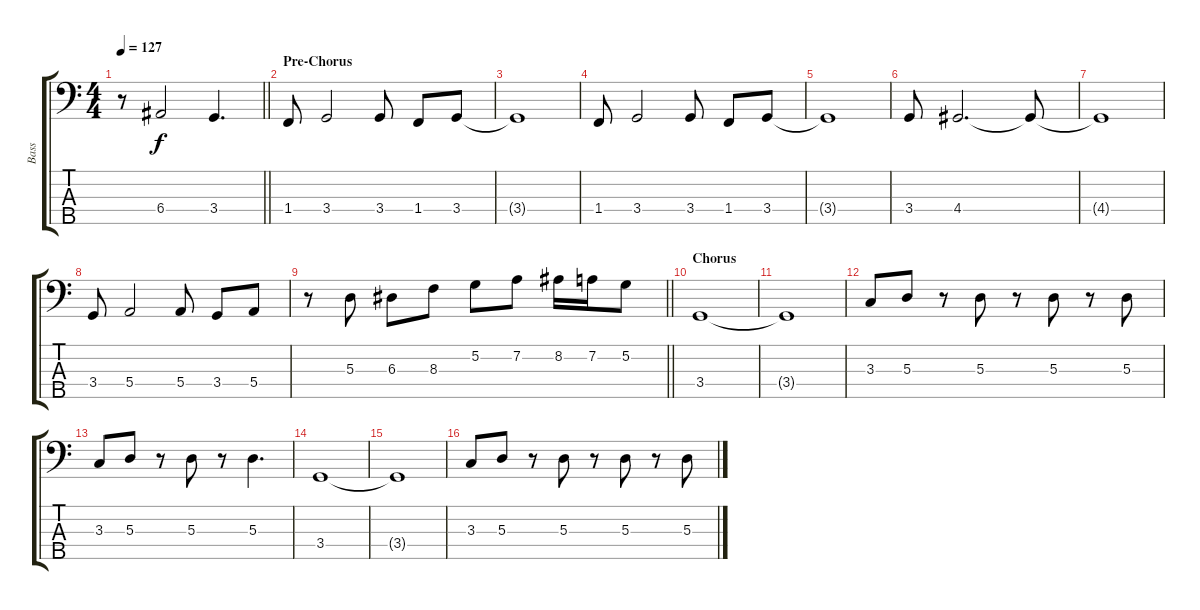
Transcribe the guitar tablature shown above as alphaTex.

\track ("Bass" "Bass") {instrument electricbassfinger}
\staff {score tabs}
\tuning (G2 D2 A1 E1 B0) {hide}
\ts (4 4)
\tempo 127
\clef f4
\barLineRight lightlight
\ks c
r.8{dy f} 6.4.2 3.4.4{d} |
\section ("" "Pre-Chorus")
1.4.8 3.4.2 3.4.8 1.4.8 3.4.8 |
3.4{t}.1 |
1.4.8 3.4.2 3.4.8 1.4.8 3.4.8 |
3.4{t}.1 |
3.4.8 4.4.2{d} 4.4{t}.8 |
4.4{t}.1 |
3.4.8 5.4.2 5.4.8 3.4.8 5.4.8 |
\barLineRight lightlight
r.8 5.3.8 6.3.8 8.3.8 5.2.8 7.2.8 8.2.16 7.2.16 5.2.8 |
\section ("" "Chorus")
3.4.1 |
3.4{t}.1 |
3.3.8 5.3.8 r.8 5.3.8 r.8 5.3.8 r.8 5.3.8 |
3.3.8 5.3.8 r.8 5.3.8 r.8 5.3.4{d} |
3.4.1 |
3.4{t}.1 |
3.3.8 5.3.8 r.8 5.3.8 r.8 5.3.8 r.8 5.3.8
